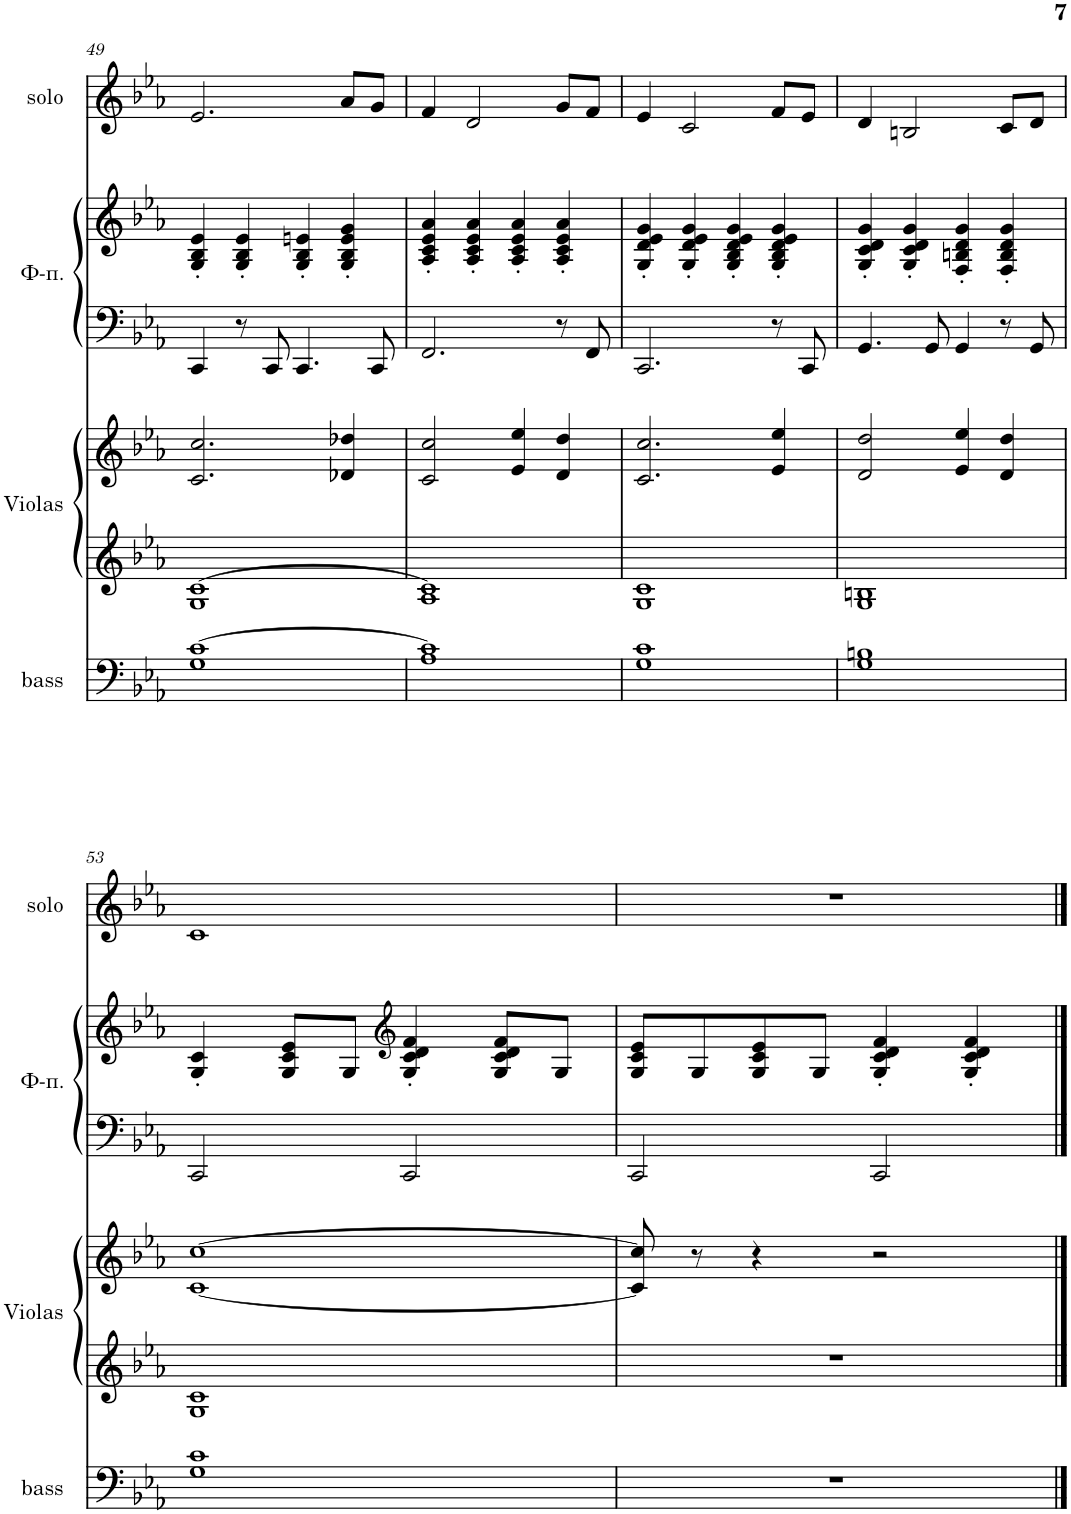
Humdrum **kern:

**kern	**kern	**kern	**kern	**kern	**kern
*part4	*part3	*part3	*part2	*part2	*part1
*staff6	*staff5	*staff4	*staff3	*staff2	*staff1
*I", Bass	*I"Violas1	*	*I"Фортепиано, Pialo R	*	*I"Solo
*I'bass	*I'Violas	*	*	*	*I'solo
!!LO:PB:g=z
*clefF4	*clefG2	*clefG2	*clefF4	*clefG2	*clefG2
*k[b-e-a-]	*k[b-e-a-]	*k[b-e-a-]	*k[b-e-a-]	*k[b-e-a-]	*k[b-e-a-]
*M4/4	*M4/4	*M4/4	*M4/4	*M4/4	*M4/4
=49	=49	=49	=49	=49	=49
*^	*^	*	*	*	*
[1c	1G	[1c	1G	2.c/ 2.cc/	4CC/	4G/' 4B-/' 4e-/'	2.e-/
.	.	.	.	.	8r	4G/' 4B-/' 4e-/'	.
.	.	.	.	.	8CC/	.	.
.	.	.	.	.	4.CC/	4G/' 4B-/' 4en/'	.
.	.	.	.	4d-X/ 4dd-X/	.	4G/' 4B-/' 4e/' 4g/'	8a-/L
.	.	.	.	.	8CC/	.	8g/J
=50	=50	=50	=50	=50	=50	=50	=50
1c]	1A-	1c]	1A-	2c/ 2cc/	2.FF/	4A-/' 4c/' 4e-/' 4a-/'	4f/
.	.	.	.	.	.	4A-/' 4c/' 4e-/' 4a-/'	2d/
.	.	.	.	4e-/ 4ee-/	.	4A-/' 4c/' 4e-/' 4a-/'	.
.	.	.	.	4d/ 4dd/	8r	4A-/' 4c/' 4e-/' 4a-/'	8g/L
.	.	.	.	.	8FF/	.	8f/J
*v	*v	*	*	*	*	*	*
*	*v	*v	*	*	*	*
=51	=51	=51	=51	=51	=51
1G 1c	1G 1c	2.c/ 2.cc/	2.CC/	4G/' 4d/' 4e-/' 4g/'	4e-/
.	.	.	.	4G/' 4d/' 4e-/' 4g/'	2c/
.	.	.	.	4G/' 4B-/' 4d/' 4e-/' 4g/'	.
.	.	4e-/ 4ee-/	8r	4G/' 4B-/' 4d/' 4e-/' 4g/'	8f/L
.	.	.	8CC/	.	8e-/J
=52	=52	=52	=52	=52	=52
1G 1Bn	1G 1Bn	2d/ 2dd/	4.GG/	4G/' 4c/' 4d/' 4g/'	4d/
.	.	.	.	4G/' 4c/' 4d/' 4g/'	2Bn/
.	.	.	8GG/	.	.
.	.	4e-/ 4ee-/	4GG/	4F/' 4Bn/' 4d/' 4g/'	.
.	.	4d/ 4dd/	8r	4F/' 4B/' 4d/' 4g/'	8c/L
.	.	.	8GG/	.	8d/J
!!LO:LB:g=z
=53	=53	=53	=53	=53	=53
1G 1c	1G 1c	[1c [1cc	2CC/	4G/' 4c/'	1c
.	.	.	.	8G/ 8c/ 8e-/L	.
.	.	.	.	8G/J	.
*	*	*	*	*clefG2	*
.	.	.	2CC/	4G/' 4c/' 4d/' 4f/'	.
.	.	.	.	8G/ 8c/ 8d/ 8f/L	.
.	.	.	.	8G/J	.
=54	=54	=54	=54	=54	=54
1r	1r	8c/] 8cc/]	2CC/	8G/ 8c/ 8e-/L	1r
.	.	8r	.	8G/	.
.	.	4r	.	8G/ 8c/ 8e-/	.
.	.	.	.	8G/J	.
.	.	2r	2CC/	4G/' 4c/' 4d/' 4f/'	.
.	.	.	.	4G/' 4c/' 4d/' 4f/'	.
==	==	==	==	==	==
*-	*-	*-	*-	*-	*-
